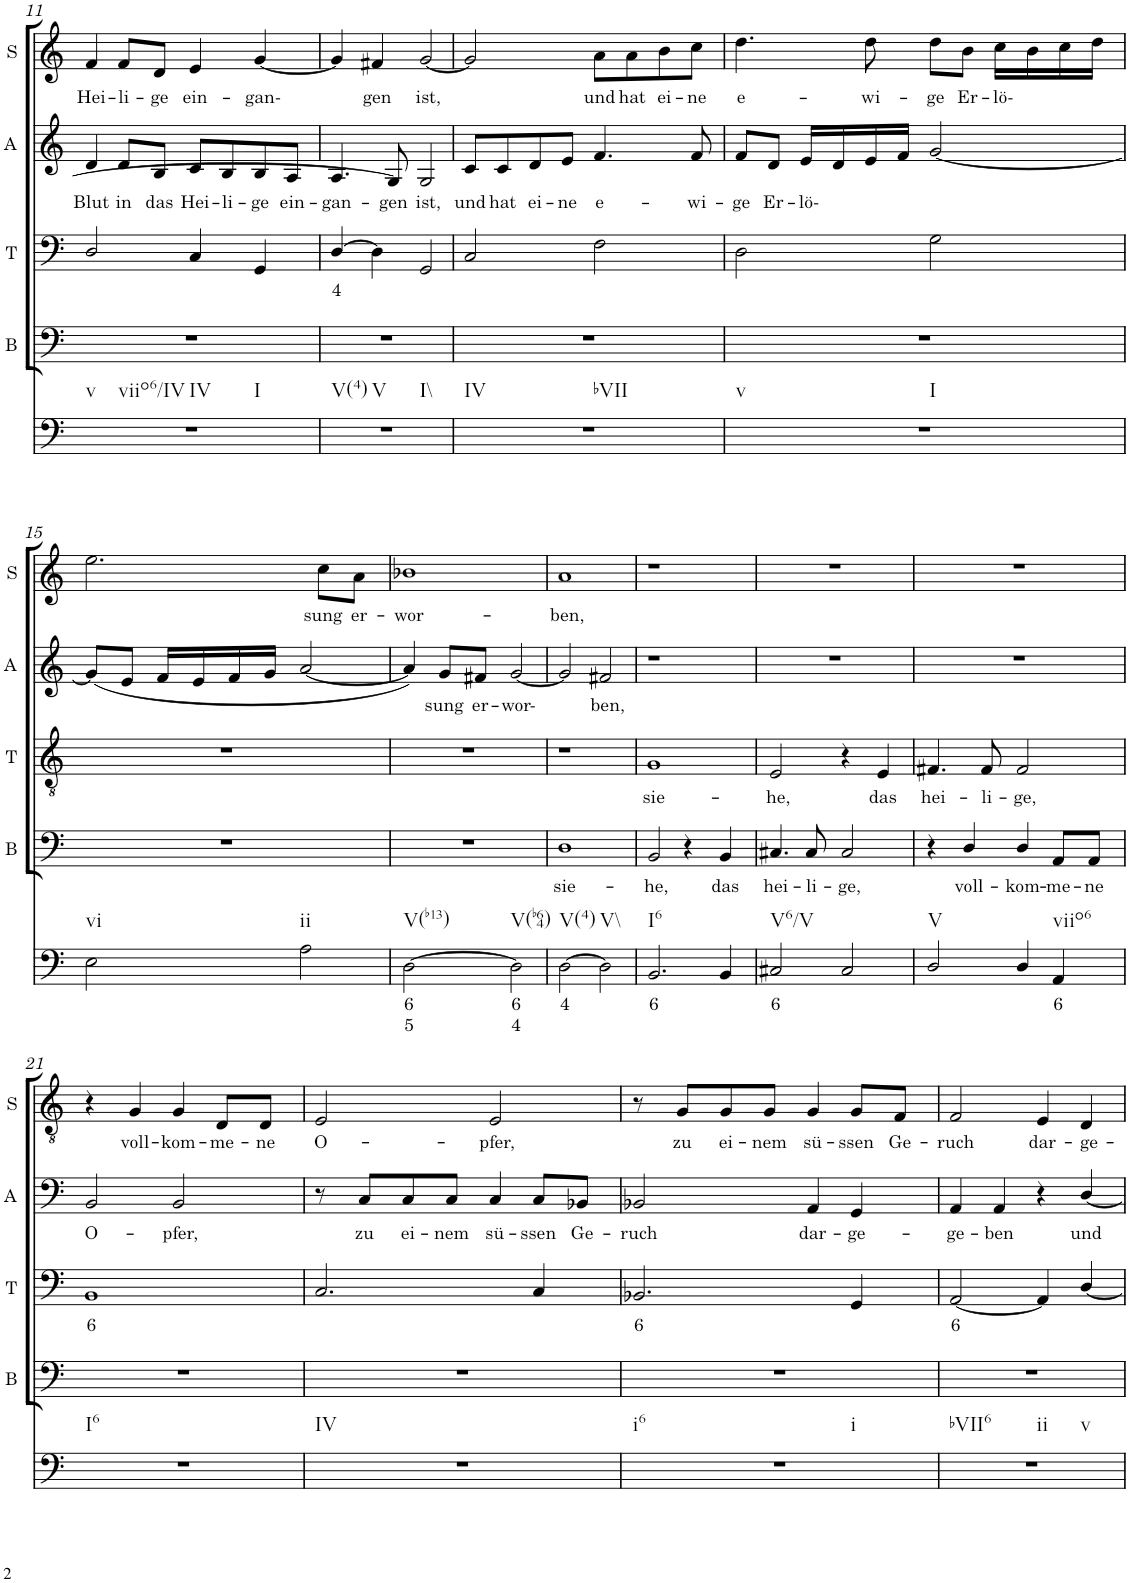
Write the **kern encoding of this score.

**kern	**text	**text	**kern	**text	**kern	**text	**kern	**text	**kern	**text
*part5	*part5	*part5	*part4	*part4	*part3	*part3	*part2	*part2	*part1	*part1
*staff5	*staff5	*staff5	*staff4	*staff4	*staff3	*staff3	*staff2	*staff2	*staff1	*staff1
*I"Continuo	*	*	*I"Bass	*	*I"Tenor	*	*I"Alto	*	*I"Soprano	*
*	*	*	*I'B	*	*I'T	*	*I'A	*	*I'S	*
!!LO:PB:g=z
*clefG2	*	*	*clefG2	*	*clefF4	*	*clefF4	*	*clefGv2	*
*k[]	*	*	*k[]	*	*k[]	*	*k[]	*	*k[]	*
*	*	*	*	*	*M4/4	*	*M4/4	*	*M4/4	*
=11	=11	=11	=11	=11	=11	=11	=11	=11	=11	=11
!LO:TX:b:t=v	!	!	!	!	!	!	!	!	!	!
!LO:TX:b:t=viio6/IV	!	!	!	!	!	!	!	!	!	!
!LO:TX:b:t=IV	!	!	!	!	!	!	!	!	!	!
!LO:TX:b:t=I	!	!	!	!	!	!	!	!	!	!
!	!	!	!	!	!	!	!	!LO:LY:b	!	!LO:LY:b
1r	.	.	1r	.	2D/	.	4d/	Blut	4f/	Hei-
!	!	!	!	!	!	!	!	!LO:LY:b	!	!LO:LY:b
.	.	.	.	.	.	.	8d/L	in	8f/L	li-
!	!	!	!	!	!	!	!	!LO:LY:b	!	!LO:LY:b
.	.	.	.	.	.	.	8B/J	das	8d/J	ge
!	!	!	!	!	!	!	!	!LO:LY:b	!	!LO:LY:b
.	.	.	.	.	4C/	.	8c/L	Hei-	4e/	ein-
!	!	!	!	!	!	!	!	!LO:LY:b	!	!
.	.	.	.	.	.	.	8B/	li-	.	.
!	!	!	!	!	!	!	!	!LO:LY:b	!	!LO:LY:b
.	.	.	.	.	4GG/	.	8B/	ge	[4g/	gan-
!	!	!	!	!	!	!	!	!LO:LY:b	!	!
.	.	.	.	.	.	.	8A/J	ein-	.	.
=12	=12	=12	=12	=12	=12	=12	=12	=12	=12	=12
!LO:TX:b:t=V(4)	!	!	!	!	!	!	!	!	!	!
!LO:TX:b:t=V	!	!	!	!	!	!	!	!	!	!
!LO:TX:b:t=I\\	!	!	!	!	!	!	!	!	!	!
!	!	!	!	!	!	!LO:LY:b	!	!LO:LY:b	!	!
1r	.	.	1r	.	[4D/	4	4.A/	gan-	4g/]	.
!	!	!	!	!	!	!	!	!	!	!LO:LY:b
.	.	.	.	.	4D\]	.	.	.	4f#X/	gen
!	!	!	!	!	!	!	!	!LO:LY:b	!	!
.	.	.	.	.	.	.	8G/]	gen	.	.
!	!	!	!	!	!	!	!	!LO:LY:b	!	!LO:LY:b
.	.	.	.	.	2GG/	.	2G/	ist,	[2g/	ist,
=13	=13	=13	=13	=13	=13	=13	=13	=13	=13	=13
!LO:TX:b:t=IV	!	!	!	!	!	!	!	!	!	!
!LO:TX:b:t=bVII	!	!	!	!	!	!	!	!	!	!
!	!	!	!	!	!	!	!	!LO:LY:b	!	!
1r	.	.	1r	.	2C/	.	8c/L	und	2g/]	.
!	!	!	!	!	!	!	!	!LO:LY:b	!	!
.	.	.	.	.	.	.	8c/	hat	.	.
!	!	!	!	!	!	!	!	!LO:LY:b	!	!
.	.	.	.	.	.	.	8d/	ei-	.	.
!	!	!	!	!	!	!	!	!LO:LY:b	!	!
.	.	.	.	.	.	.	8e/J	ne	.	.
!	!	!	!	!	!	!	!	!LO:LY:b	!	!LO:LY:b
.	.	.	.	.	2F\	.	4.f/	e-	8a\L	und
!	!	!	!	!	!	!	!	!	!	!LO:LY:b
.	.	.	.	.	.	.	.	.	8a\	hat
!	!	!	!	!	!	!	!	!	!	!LO:LY:b
.	.	.	.	.	.	.	.	.	8b\	ei-
!	!	!	!	!	!	!	!	!LO:LY:b	!	!LO:LY:b
.	.	.	.	.	.	.	8f/	wi-	8cc\J	ne
=14	=14	=14	=14	=14	=14	=14	=14	=14	=14	=14
!LO:TX:b:t=v	!	!	!	!	!	!	!	!	!	!
!LO:TX:b:t=I	!	!	!	!	!	!	!	!	!	!
!	!	!	!	!	!	!	!	!LO:LY:b	!	!LO:LY:b
1r	.	.	1r	.	2D\	.	8f/L	ge	4.dd\	e-
!	!	!	!	!	!	!	!	!LO:LY:b	!	!
.	.	.	.	.	.	.	8d/J	Er-	.	.
!	!	!	!	!	!	!	!	!LO:LY:b	!	!
.	.	.	.	.	.	.	16e/LL	lö-	.	.
.	.	.	.	.	.	.	16d/	.	.	.
!	!	!	!	!	!	!	!	!	!	!LO:LY:b
.	.	.	.	.	.	.	16e/	.	8dd\	wi-
.	.	.	.	.	.	.	16f/JJ	.	.	.
!	!	!	!	!	!	!	!	!	!	!LO:LY:b
.	.	.	.	.	2G\	.	[2g/	.	8dd\L	ge
!	!	!	!	!	!	!	!	!	!	!LO:LY:b
.	.	.	.	.	.	.	.	.	8b\J	Er-
!	!	!	!	!	!	!	!	!	!	!LO:LY:b
.	.	.	.	.	.	.	.	.	16cc\LL	lö-
.	.	.	.	.	.	.	.	.	16b\	.
.	.	.	.	.	.	.	.	.	16cc\	.
.	.	.	.	.	.	.	.	.	16dd\JJ	.
!!LO:LB:g=z
=15	=15	=15	=15	=15	=15	=15	=15	=15	=15	=15
!LO:TX:b:t=vi	!	!	!	!	!	!	!	!	!	!
2E\	.	.	1r	.	1r	.	(8g/L]	.	2.ee\	.
.	.	.	.	.	.	.	8e/J	.	.	.
.	.	.	.	.	.	.	16f/LL	.	.	.
.	.	.	.	.	.	.	16e/	.	.	.
.	.	.	.	.	.	.	16f/	.	.	.
.	.	.	.	.	.	.	16g/JJ	.	.	.
!LO:TX:b:t=ii	!	!	!	!	!	!	!	!	!	!
2A\	.	.	.	.	.	.	[2a/	.	.	.
!	!	!	!	!	!	!	!	!	!	!LO:LY:b
.	.	.	.	.	.	.	.	.	8cc\L	sung
!	!	!	!	!	!	!	!	!	!	!LO:LY:b
.	.	.	.	.	.	.	.	.	8a\J	er-
=16	=16	=16	=16	=16	=16	=16	=16	=16	=16	=16
!LO:TX:b:t=V(b13)	!	!	!	!	!	!	!	!	!	!
!	!LO:LY:b	!LO:LY:b	!	!	!	!	!	!	!	!LO:LY:b
[2D\	6	5	1r	.	1r	.	4a/])	.	1b-X	wor-
!	!	!	!	!	!	!	!	!LO:LY:b	!	!
.	.	.	.	.	.	.	8g/L	sung	.	.
!	!	!	!	!	!	!	!	!LO:LY:b	!	!
.	.	.	.	.	.	.	8f#X/J	er-	.	.
!LO:TX:b:t=V(b64)	!	!	!	!	!	!	!	!	!	!
!	!LO:LY:b	!LO:LY:b	!	!	!	!	!	!LO:LY:b	!	!
2D\]	6	4	.	.	.	.	[2g/	wor-	.	.
=17	=17	=17	=17	=17	=17	=17	=17	=17	=17	=17
!LO:TX:b:t=V(4)	!	!	!	!	!	!	!	!	!	!
!	!LO:LY:b	!	!	!LO:LY:b	!	!	!	!	!	!LO:LY:b
[2D\	4	.	1D	sie-	1r	.	2g/]	.	1a	ben,
!LO:TX:b:t=V\\	!	!	!	!	!	!	!	!	!	!
!	!	!	!	!	!	!	!	!LO:LY:b	!	!
2D\]	.	.	.	.	.	.	2f#X/	ben,	.	.
=18	=18	=18	=18	=18	=18	=18	=18	=18	=18	=18
!LO:TX:b:t=I6	!	!	!	!	!	!	!	!	!	!
!	!LO:LY:b	!	!	!LO:LY:b	!	!LO:LY:b	!	!	!	!
2.BB/	6	.	2BB/	he,	1G	sie-	1r	.	1r	.
.	.	.	4r	.	.	.	.	.	.	.
!	!	!	!	!LO:LY:b	!	!	!	!	!	!
4BB/	.	.	4BB/	das	.	.	.	.	.	.
=19	=19	=19	=19	=19	=19	=19	=19	=19	=19	=19
!LO:TX:b:t=V6/V	!	!	!	!	!	!	!	!	!	!
!	!LO:LY:b	!	!	!LO:LY:b	!	!LO:LY:b	!	!	!	!
2C#X/	6	.	4.C#X/	hei-	2E/	he,	1r	.	1r	.
!	!	!	!	!LO:LY:b	!	!	!	!	!	!
.	.	.	8C#/	li-	.	.	.	.	.	.
!	!	!	!	!LO:LY:b	!	!	!	!	!	!
2C#/	.	.	2C#/	ge,	4r	.	.	.	.	.
!	!	!	!	!	!	!LO:LY:b	!	!	!	!
.	.	.	.	.	4E/	das	.	.	.	.
=20	=20	=20	=20	=20	=20	=20	=20	=20	=20	=20
!LO:TX:b:t=V	!	!	!	!	!	!	!	!	!	!
!	!	!	!	!	!	!LO:LY:b	!	!	!	!
2D/	.	.	4r	.	4.F#X/	hei-	1r	.	1r	.
!	!	!	!	!LO:LY:b	!	!	!	!	!	!
.	.	.	4D/	voll-	.	.	.	.	.	.
!	!	!	!	!	!	!LO:LY:b	!	!	!	!
.	.	.	.	.	8F#/	li-	.	.	.	.
!	!	!	!	!LO:LY:b	!	!LO:LY:b	!	!	!	!
4D/	.	.	4D/	kom-	2F#/	ge,	.	.	.	.
!LO:TX:b:t=viio6	!	!	!	!	!	!	!	!	!	!
!	!LO:LY:b	!	!	!LO:LY:b	!	!	!	!	!	!
4AA/	6	.	8AA/L	me-	.	.	.	.	.	.
!	!	!	!	!LO:LY:b	!	!	!	!	!	!
.	.	.	8AA/J	ne	.	.	.	.	.	.
!!LO:LB:g=z
=21	=21	=21	=21	=21	=21	=21	=21	=21	=21	=21
!LO:TX:b:t=I6	!	!	!	!	!	!	!	!	!	!
!	!	!	!	!	!	!LO:LY:b	!	!LO:LY:b	!	!
1r	.	.	1r	.	1BB	6	2BB/	O-	4r	.
!	!	!	!	!	!	!	!	!	!	!LO:LY:b
.	.	.	.	.	.	.	.	.	4G/	voll-
!	!	!	!	!	!	!	!	!LO:LY:b	!	!LO:LY:b
.	.	.	.	.	.	.	2BB/	pfer,	4G/	kom-
!	!	!	!	!	!	!	!	!	!	!LO:LY:b
.	.	.	.	.	.	.	.	.	8D/L	me-
!	!	!	!	!	!	!	!	!	!	!LO:LY:b
.	.	.	.	.	.	.	.	.	8D/J	ne
=22	=22	=22	=22	=22	=22	=22	=22	=22	=22	=22
!LO:TX:b:t=IV	!	!	!	!	!	!	!	!	!	!
!	!	!	!	!	!	!	!	!	!	!LO:LY:b
1r	.	.	1r	.	2.C/	.	8r	.	2E/	O-
!	!	!	!	!	!	!	!	!LO:LY:b	!	!
.	.	.	.	.	.	.	8C/L	zu	.	.
!	!	!	!	!	!	!	!	!LO:LY:b	!	!
.	.	.	.	.	.	.	8C/	ei-	.	.
!	!	!	!	!	!	!	!	!LO:LY:b	!	!
.	.	.	.	.	.	.	8C/J	nem	.	.
!	!	!	!	!	!	!	!	!LO:LY:b	!	!LO:LY:b
.	.	.	.	.	.	.	4C/	sü-	2E/	pfer,
!	!	!	!	!	!	!	!	!LO:LY:b	!	!
.	.	.	.	.	4C/	.	8C/L	ssen	.	.
!	!	!	!	!	!	!	!	!LO:LY:b	!	!
.	.	.	.	.	.	.	8BB-X/J	Ge-	.	.
=23	=23	=23	=23	=23	=23	=23	=23	=23	=23	=23
!LO:TX:b:t=i6	!	!	!	!	!	!	!	!	!	!
!LO:TX:b:t=i	!	!	!	!	!	!	!	!	!	!
!	!	!	!	!	!	!LO:LY:b	!	!LO:LY:b	!	!
1r	.	.	1r	.	2.BB-X/	6	2BB-X/	ruch	8r	.
!	!	!	!	!	!	!	!	!	!	!LO:LY:b
.	.	.	.	.	.	.	.	.	8G/L	zu
!	!	!	!	!	!	!	!	!	!	!LO:LY:b
.	.	.	.	.	.	.	.	.	8G/	ei-
!	!	!	!	!	!	!	!	!	!	!LO:LY:b
.	.	.	.	.	.	.	.	.	8G/J	nem
!	!	!	!	!	!	!	!	!LO:LY:b	!	!LO:LY:b
.	.	.	.	.	.	.	4AA/	dar-	4G/	sü-
!	!	!	!	!	!	!	!	!LO:LY:b	!	!LO:LY:b
.	.	.	.	.	4GG/	.	4GG/	ge-	8G/L	ssen
!	!	!	!	!	!	!	!	!	!	!LO:LY:b
.	.	.	.	.	.	.	.	.	8F/J	Ge-
=24	=24	=24	=24	=24	=24	=24	=24	=24	=24	=24
!LO:TX:b:t=bVII6	!	!	!	!	!	!	!	!	!	!
!LO:TX:b:t=ii	!	!	!	!	!	!	!	!	!	!
!LO:TX:b:t=v	!	!	!	!	!	!	!	!	!	!
!	!	!	!	!	!	!LO:LY:b	!	!LO:LY:b	!	!LO:LY:b
1r	.	.	1r	.	[2AA/	6	4AA/	ge-	2F/	ruch
!	!	!	!	!	!	!	!	!LO:LY:b	!	!
.	.	.	.	.	.	.	4AA/	ben	.	.
!	!	!	!	!	!	!	!	!	!	!LO:LY:b
.	.	.	.	.	4AA/]	.	4r	.	4E/	dar-
!	!	!	!	!	!	!	!	!LO:LY:b	!	!LO:LY:b
.	.	.	.	.	[4D/	.	[4D/	und	4D/	ge-
=	=	=	=	=	=	=	=	=	=	=
*-	*-	*-	*-	*-	*-	*-	*-	*-	*-	*-
